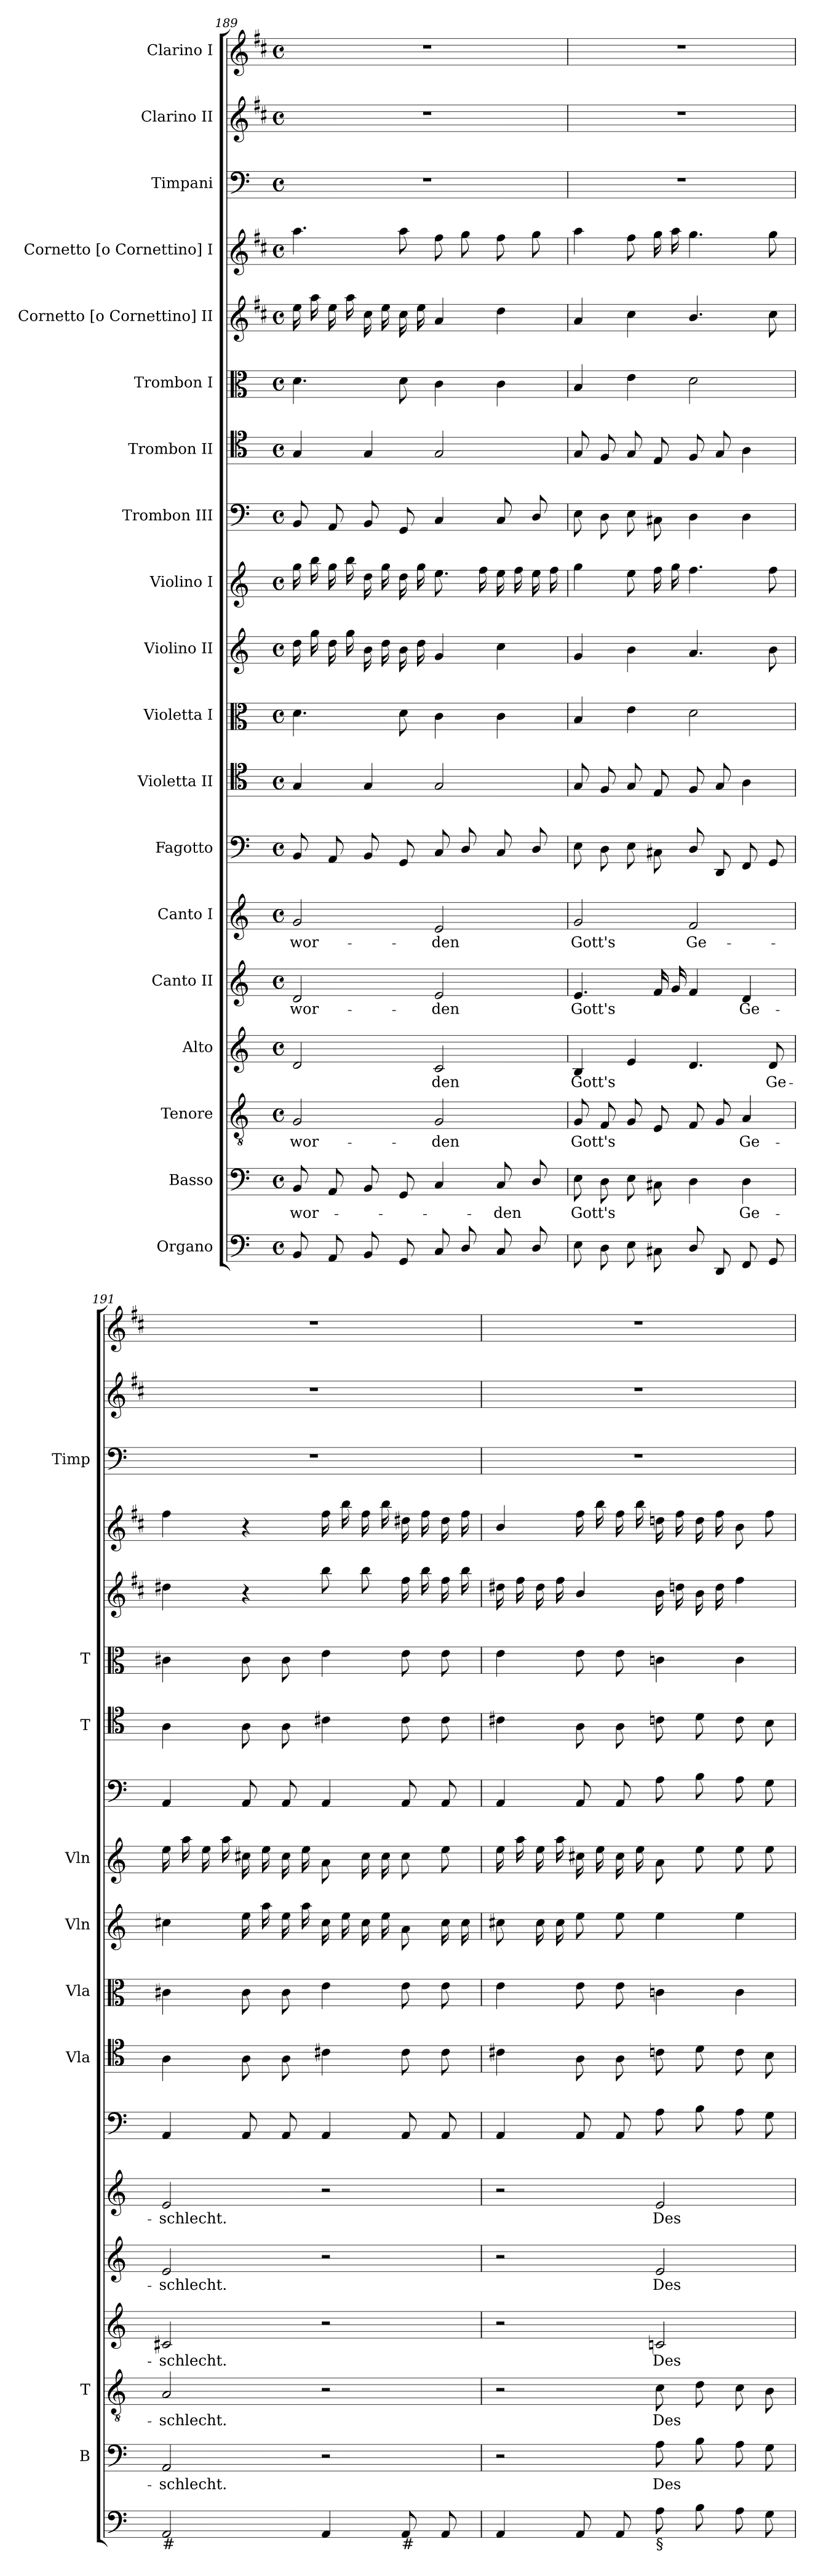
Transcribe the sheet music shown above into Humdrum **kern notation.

**kern	**kern	**text	**kern	**text	**kern	**text	**kern	**text	**kern	**text	**kern	**kern	**kern	**kern	**kern	**kern	**kern	**kern	**kern	**kern	**kern	**kern	**kern
*part19	*part18	*part18	*part17	*part17	*part16	*part16	*part15	*part15	*part14	*part14	*part13	*part12	*part11	*part10	*part9	*part8	*part7	*part6	*part5	*part4	*part3	*part2	*part1
*staff19	*staff18	*staff18	*staff17	*staff17	*staff16	*staff16	*staff15	*staff15	*staff14	*staff14	*staff13	*staff12	*staff11	*staff10	*staff9	*staff8	*staff7	*staff6	*staff5	*staff4	*staff3	*staff2	*staff1
*I"Organo	*I"Basso	*	*I"Tenore	*	*I"Alto	*	*I"Canto II	*	*I"Canto I	*	*I"Fagotto	*I"Violetta II	*I"Violetta I	*I"Violino II	*I"Violino I	*I"Trombon III	*I"Trombon II	*I"Trombon I	*I"Cornetto [o Cornettino] II	*I"Cornetto [o Cornettino] I	*I"Timpani	*I"Clarino II	*I"Clarino I
*	*I'B	*	*I'T	*	*	*	*	*	*	*	*	*I'Vla	*I'Vla	*I'Vln	*I'Vln	*	*I'T	*I'T	*	*	*I'Timp	*	*
*clefF4	*clefF4	*	*clefGv2	*	*clefG2	*	*clefG2	*	*clefG2	*	*clefF4	*clefC4	*clefC3	*clefG2	*clefG2	*clefF4	*clefC4	*clefC3	*clefG2	*clefG2	*clefF4	*clefG2	*clefG2
*	*	*	*ITrd7c12	*	*	*	*	*	*	*	*	*	*	*	*	*	*	*	*ITrd1c2	*ITrd1c2	*	*ITrd1c2	*ITrd1c2
*k[]	*k[]	*	*k[]	*	*k[]	*	*k[]	*	*k[]	*	*k[]	*k[]	*k[]	*k[]	*k[]	*k[]	*k[]	*k[]	*k[]	*k[]	*k[]	*k[]	*k[]
*C:	*C:	*	*C:	*	*C:	*	*C:	*	*C:	*	*C:	*C:	*C:	*C:	*C:	*C:	*C:	*C:	*C:	*C:	*C:	*C:	*C:
*M4/4	*M4/4	*	*M4/4	*	*M4/4	*	*M4/4	*	*M4/4	*	*M4/4	*M4/4	*M4/4	*M4/4	*M4/4	*M4/4	*M4/4	*M4/4	*M4/4	*M4/4	*M4/4	*M4/4	*M4/4
*met(c)	*met(c)	*	*met(c)	*	*met(c)	*	*met(c)	*	*met(c)	*	*met(c)	*met(c)	*met(c)	*met(c)	*met(c)	*met(c)	*met(c)	*met(c)	*met(c)	*met(c)	*met(c)	*met(c)	*met(c)
=189	=189	=189	=189	=189	=189	=189	=189	=189	=189	=189	=189	=189	=189	=189	=189	=189	=189	=189	=189	=189	=189	=189	=189
!	!	!LO:LY:b	!	!LO:LY:b	!	!	!	!LO:LY:b	!	!LO:LY:b	!	!	!	!	!	!	!	!	!	!	!	!	!
8BB/	8BB/	wor-	2GG/	wor-	2d/	.	2d/	wor-	2g/	wor-	8BB/	4G/	4.d\	16dd\	16gg\	8BB/	4G/	4.d\	16dd\	4.gg\	1r	1r	1r
.	.	.	.	.	.	.	.	.	.	.	.	.	.	16gg\	16bb\	.	.	.	16gg\	.	.	.	.
8AA/	8AA/	.	.	.	.	.	.	.	.	.	8AA/	.	.	16dd\	16gg\	8AA/	.	.	16dd\	.	.	.	.
.	.	.	.	.	.	.	.	.	.	.	.	.	.	16gg\	16bb\	.	.	.	16gg\	.	.	.	.
8BB/	8BB/	.	.	.	.	.	.	.	.	.	8BB/	4G/	.	16b\	16dd\	8BB/	4G/	.	16b\	.	.	.	.
.	.	.	.	.	.	.	.	.	.	.	.	.	.	16dd\	16gg\	.	.	.	16dd\	.	.	.	.
8GG/	8GG/	.	.	.	.	.	.	.	.	.	8GG/	.	8d\	16b\	16dd\	8GG/	.	8d\	16b\	8gg\	.	.	.
.	.	.	.	.	.	.	.	.	.	.	.	.	.	16dd\	16gg\	.	.	.	16dd\	.	.	.	.
!	!	!	!	!LO:LY:b	!	!LO:LY:b	!	!LO:LY:b	!	!LO:LY:b	!	!	!	!	!	!	!	!	!	!	!	!	!
8C/	4C/	.	2GG/	-den	2c/	-den	2e/	-den	2e/	-den	8C/	2G/	4c\	4g/	8.ee\	4C/	2G/	4c\	4g/	8ee\	.	.	.
8D/	.	.	.	.	.	.	.	.	.	.	8D/	.	.	.	.	.	.	.	.	8ff\	.	.	.
.	.	.	.	.	.	.	.	.	.	.	.	.	.	.	16ff\	.	.	.	.	.	.	.	.
!	!	!LO:LY:b	!	!	!	!	!	!	!	!	!	!	!	!	!	!	!	!	!	!	!	!	!
8C/	8C/	-den	.	.	.	.	.	.	.	.	8C/	.	4c\	4cc\	16ee\	8C/	.	4c\	4cc\	8ee\	.	.	.
.	.	.	.	.	.	.	.	.	.	.	.	.	.	.	16ff\	.	.	.	.	.	.	.	.
8D/	8D/	.	.	.	.	.	.	.	.	.	8D/	.	.	.	16ee\	8D/	.	.	.	8ff\	.	.	.
.	.	.	.	.	.	.	.	.	.	.	.	.	.	.	16ff\	.	.	.	.	.	.	.	.
=190	=190	=190	=190	=190	=190	=190	=190	=190	=190	=190	=190	=190	=190	=190	=190	=190	=190	=190	=190	=190	=190	=190	=190
!	!	!LO:LY:b	!	!LO:LY:b	!	!LO:LY:b	!	!LO:LY:b	!	!LO:LY:b	!	!	!	!	!	!	!	!	!	!	!	!	!
8E\	8E\	Gott's	8GG/	Gott's	4B/	Gott's	4.e/	Gott's	2g/	Gott's	8E\	8G/	4B/	4g/	4gg\	8E\	8G/	4B/	4g/	4gg\	1r	1r	1r
8D\	8D\	.	8FF/	.	.	.	.	.	.	.	8D\	8F/	.	.	.	8D\	8F/	.	.	.	.	.	.
8E\	8E\	.	8GG/	.	4e/	.	.	.	.	.	8E\	8G/	4e\	4b\	8ee\	8E\	8G/	4e\	4b\	8ee\	.	.	.
8C#X\	8C#X\	.	8EE/	.	.	.	16f/	.	.	.	8C#X\	8E/	.	.	16ff\	8C#X\	8E/	.	.	16ff\	.	.	.
.	.	.	.	.	.	.	16g/	.	.	.	.	.	.	.	16gg\	.	.	.	.	16gg\	.	.	.
!	!	!	!	!	!	!	!	!	!	!LO:LY:b	!	!	!	!	!	!	!	!	!	!	!	!	!
8D/	4D\	.	8FF/	.	4.d/	.	4f/	.	2f/	Ge-	8D/	8F/	2d\	4.a/	4.ff\	4D\	8F/	2d\	4.a/	4.ff\	.	.	.
8DD/	.	.	8GG/	.	.	.	.	.	.	.	8DD/	8G/	.	.	.	.	8G/	.	.	.	.	.	.
!	!	!LO:LY:b	!	!LO:LY:b	!	!	!	!LO:LY:b	!	!	!	!	!	!	!	!	!	!	!	!	!	!	!
8FF/	4D\	Ge-	4AA/	Ge-	.	.	4d/	Ge-	.	.	8FF/	4A\	.	.	.	4D\	4A\	.	.	.	.	.	.
!	!	!	!	!	!	!LO:LY:b	!	!	!	!	!	!	!	!	!	!	!	!	!	!	!	!	!
8GG/	.	.	.	.	8d/	Ge-	.	.	.	.	8GG/	.	.	8b\	8ff\	.	.	.	8b\	8ff\	.	.	.
=191	=191	=191	=191	=191	=191	=191	=191	=191	=191	=191	=191	=191	=191	=191	=191	=191	=191	=191	=191	=191	=191	=191	=191
!LO:TX:b:t=#	!	!	!	!	!	!	!	!	!	!	!	!	!	!	!	!	!	!	!	!	!	!	!
!	!	!LO:LY:b	!	!LO:LY:b	!	!LO:LY:b	!	!LO:LY:b	!	!LO:LY:b	!	!	!	!	!	!	!	!	!	!	!	!	!
2AA/	2AA/	-schlecht.	2AA/	-schlecht.	2c#X/	-schlecht.	2e/	-schlecht.	2e/	-schlecht.	4AA/	4A\	4c#X\	4cc#X\	16ee\	4AA/	4A\	4c#X\	4cc#X\	4ee\	1r	1r	1r
.	.	.	.	.	.	.	.	.	.	.	.	.	.	.	16aa\	.	.	.	.	.	.	.	.
.	.	.	.	.	.	.	.	.	.	.	.	.	.	.	16ee\	.	.	.	.	.	.	.	.
.	.	.	.	.	.	.	.	.	.	.	.	.	.	.	16aa\	.	.	.	.	.	.	.	.
.	.	.	.	.	.	.	.	.	.	.	8AA/	8A\	8c#\	16ee\	16cc#X\	8AA/	8A\	8c#\	4r	4r	.	.	.
.	.	.	.	.	.	.	.	.	.	.	.	.	.	16aa\	16ee\	.	.	.	.	.	.	.	.
.	.	.	.	.	.	.	.	.	.	.	8AA/	8A\	8c#\	16ee\	16cc#\	8AA/	8A\	8c#\	.	.	.	.	.
.	.	.	.	.	.	.	.	.	.	.	.	.	.	16aa\	16ee\	.	.	.	.	.	.	.	.
4AA/	2r	.	2r	.	2r	.	2r	.	2r	.	4AA/	4c#X\	4e\	16cc#\	8a\	4AA/	4c#X\	4e\	8aa\	16ee\	.	.	.
.	.	.	.	.	.	.	.	.	.	.	.	.	.	16ee\	.	.	.	.	.	16aa\	.	.	.
.	.	.	.	.	.	.	.	.	.	.	.	.	.	16cc#\	16cc#\	.	.	.	8aa\	16ee\	.	.	.
.	.	.	.	.	.	.	.	.	.	.	.	.	.	16ee\	16cc#\	.	.	.	.	16aa\	.	.	.
!LO:TX:b:t=#	!	!	!	!	!	!	!	!	!	!	!	!	!	!	!	!	!	!	!	!	!	!	!
8AA/	.	.	.	.	.	.	.	.	.	.	8AA/	8c#\	8e\	8a\	8cc#\	8AA/	8c#\	8e\	16ee\	16cc#X\	.	.	.
.	.	.	.	.	.	.	.	.	.	.	.	.	.	.	.	.	.	.	16aa\	16ee\	.	.	.
8AA/	.	.	.	.	.	.	.	.	.	.	8AA/	8c#\	8e\	16cc#\	8ee\	8AA/	8c#\	8e\	16ee\	16cc#\	.	.	.
.	.	.	.	.	.	.	.	.	.	.	.	.	.	16cc#\	.	.	.	.	16aa\	16ee\	.	.	.
!!LO:PB:g=z
=192	=192	=192	=192	=192	=192	=192	=192	=192	=192	=192	=192	=192	=192	=192	=192	=192	=192	=192	=192	=192	=192	=192	=192
4AA/	2r	.	2r	.	2r	.	2r	.	2r	.	4AA/	4c#X\	4e\	8cc#X\	16ee\	4AA/	4c#X\	4e\	16cc#X\	4a/	1r	1r	1r
.	.	.	.	.	.	.	.	.	.	.	.	.	.	.	16aa\	.	.	.	16ee\	.	.	.	.
.	.	.	.	.	.	.	.	.	.	.	.	.	.	16cc#\	16ee\	.	.	.	16cc#\	.	.	.	.
.	.	.	.	.	.	.	.	.	.	.	.	.	.	16cc#\	16aa\	.	.	.	16ee\	.	.	.	.
8AA/	.	.	.	.	.	.	.	.	.	.	8AA/	8A\	8e\	8ee\	16cc#X\	8AA/	8A\	8e\	4a/	16ee\	.	.	.
.	.	.	.	.	.	.	.	.	.	.	.	.	.	.	16ee\	.	.	.	.	16aa\	.	.	.
8AA/	.	.	.	.	.	.	.	.	.	.	8AA/	8A\	8e\	8ee\	16cc#\	8AA/	8A\	8e\	.	16ee\	.	.	.
.	.	.	.	.	.	.	.	.	.	.	.	.	.	.	16ee\	.	.	.	.	16aa\	.	.	.
!LO:TX:b:t=§	!	!	!	!	!	!	!	!	!	!	!	!	!	!	!	!	!	!	!	!	!	!	!
!	!	!LO:LY:b	!	!LO:LY:b	!	!LO:LY:b	!	!LO:LY:b	!	!LO:LY:b	!	!	!	!	!	!	!	!	!	!	!	!	!
8A\	8A\	Des	8C\	Des	2cn/	Des	2e/	Des	2e/	Des	8A\	8cn\	4cn\	4ee\	8a\	8A\	8cn\	4cn\	16a\	16ccn\	.	.	.
.	.	.	.	.	.	.	.	.	.	.	.	.	.	.	.	.	.	.	16ccn\	16ee\	.	.	.
8B\	8B\	.	8D\	.	.	.	.	.	.	.	8B\	8d\	.	.	8ee\	8B\	8d\	.	16a\	16cc\	.	.	.
.	.	.	.	.	.	.	.	.	.	.	.	.	.	.	.	.	.	.	16cc\	16ee\	.	.	.
8A\	8A\	.	8C\	.	.	.	.	.	.	.	8A\	8c\	4c\	4ee\	8ee\	8A\	8c\	4c\	4ee\	8a\	.	.	.
8G\	8G\	.	8BB\	.	.	.	.	.	.	.	8G\	8B\	.	.	8ee\	8G\	8B\	.	.	8ee\	.	.	.
=	=	=	=	=	=	=	=	=	=	=	=	=	=	=	=	=	=	=	=	=	=	=	=
*-	*-	*-	*-	*-	*-	*-	*-	*-	*-	*-	*-	*-	*-	*-	*-	*-	*-	*-	*-	*-	*-	*-	*-
